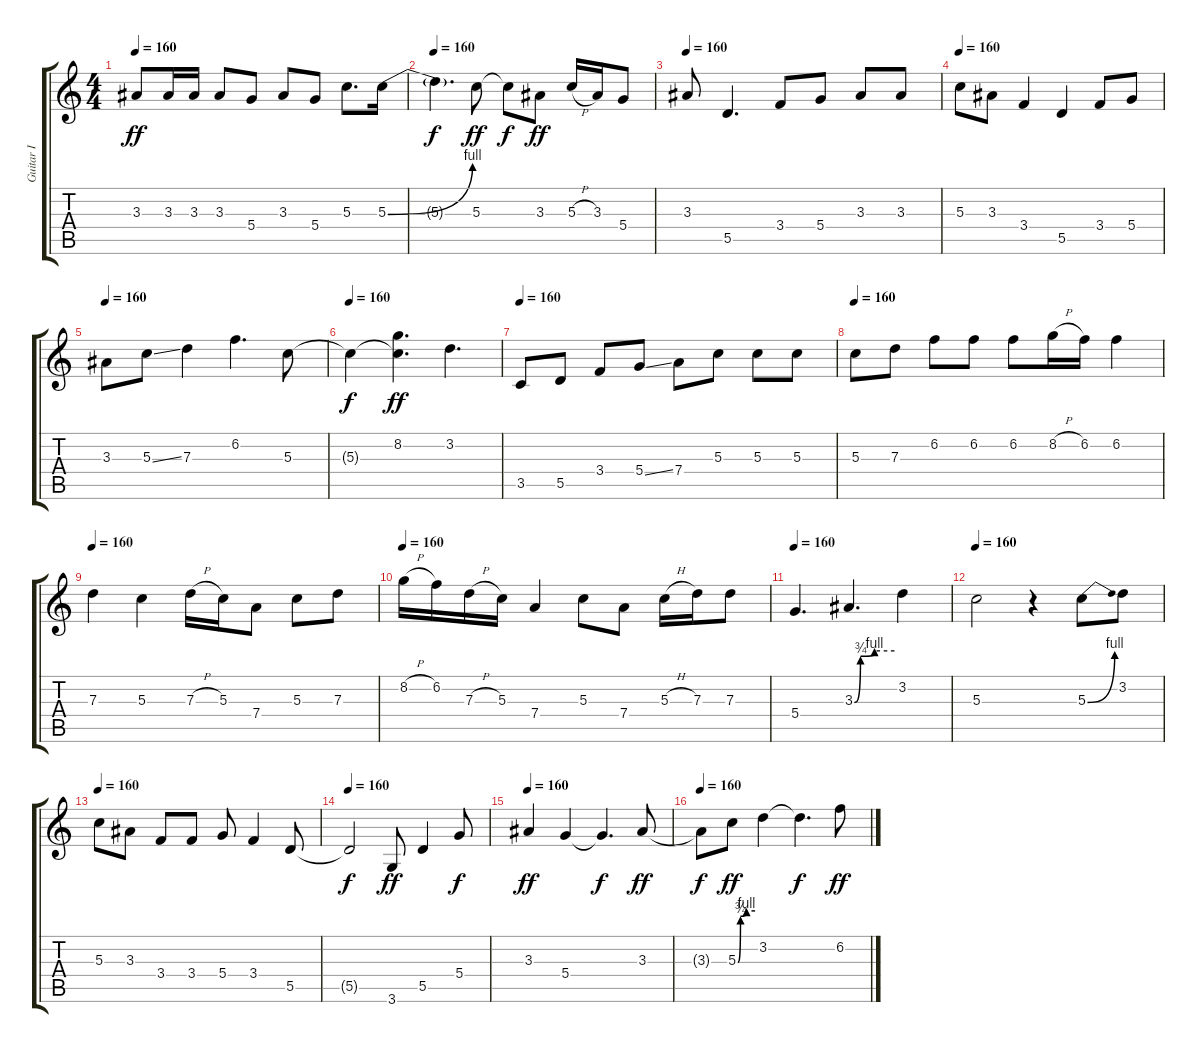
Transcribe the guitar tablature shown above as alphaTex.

\track ("Guitar I" "Guitar I") {instrument overdrivenguitar}
\staff {score tabs}
\tuning (E4 B3 G3 D3 A2 E2) {hide}
\ts (4 4)
\tempo 160
\clef g2
\ks c
3.3.8{dy ff} 3.3.16 3.3.16 3.3.8 5.4.8 3.3.8 5.4.8 5.3.8{d} 5.3{be (bend 0 0 60 4)}.16 |
\tempo 160
5.3{t}.4{d dy f} 5.3.8{dy ff} 5.3{t}.8{dy f} 3.3.8{dy ff} 5.3{h}.16 3.3.16 5.4.8 |
\tempo 160
3.3.8 5.5.4{d} 3.4.8 5.4.8 3.3.8 3.3.8 |
\tempo 160
5.3.8 3.3.8 3.4.4 5.5.4 3.4.8 5.4.8 |
\tempo 160
3.3.8 5.3{ss}.8 7.3.4 6.2.4{d} 5.3.8 |
\tempo 160
5.3{t}.4{dy f} (8.2 5.3{t}).4{d dy ff} 3.2.4{d} |
\tempo 160
3.5.8 5.5.8 3.4.8 5.4{ss}.8 7.4.8 5.3.8 5.3.8 5.3.8 |
\tempo 160
5.3.8 7.3.8 6.2.8 6.2.8 6.2.8 8.2{h}.16 6.2.16 6.2.4 |
\tempo 160
7.3.4 5.3.4 7.3{h}.16 5.3.16 7.4.8 5.3.8 7.3.8 |
\tempo 160
8.2{h}.16 6.2.16 7.3{h}.16 5.3.16 7.4.4 5.3.8 7.4.8 5.3{h}.16 7.3.16 7.3.8 |
\tempo 160
5.4.4{d} 3.3{be (custom 0 0 9 3 30 4 60 4)}.4{d} 3.2.4 |
\tempo 160
5.3.2 r.4 5.3{be (bend 0 0 60 4)}.8 3.2.8 |
\tempo 160
5.3.8 3.3.8 3.4.8 3.4.8 5.4.8 3.4.4 5.5.8 |
\tempo 160
5.5{t}.2{dy f} 3.6.8{dy ff} 5.5.4 5.4.8{dy f} |
\tempo 160
3.3.4{dy ff} 5.4.4 5.4{t}.4{d dy f} 3.3.8{dy ff} |
\tempo 160
3.3{t}.8{dy f} 5.3{be (custom 0 0 9 3 30 4 60 4)}.8{dy ff} 3.2.4 3.2{t}.4{d dy f} 6.2.8{dy ff}
